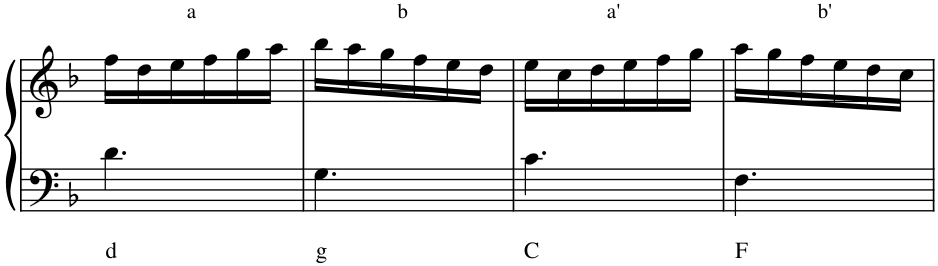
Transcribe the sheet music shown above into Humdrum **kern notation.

**kern	**text	**kern
*part1	*part1	*part1
*staff2	*staff2	*staff1
*I"Klavier	*	*
!!LO:PB:g=z
*clefF4	*	*clefG2
*k[b-]	*	*k[b-]
*M3/8	*	*M3/8
=16	=16	=16
!	!	!LO:TX:a:t=a
!	!LO:LY:b	!
4.d\	d	16ff\LL
.	.	16dd\
.	.	16ee\
.	.	16ff\
.	.	16gg\
.	.	16aa\JJ
=17	=17	=17
!	!	!LO:TX:a:t=b
!	!LO:LY:b	!
4.G\	g	16bb-\LL
.	.	16aa\
.	.	16gg\
.	.	16ff\
.	.	16ee\
.	.	16dd\JJ
=18	=18	=18
!	!	!LO:TX:a:t=a'
!	!LO:LY:b	!
4.c\	C	16ee\LL
.	.	16cc\
.	.	16dd\
.	.	16ee\
.	.	16ff\
.	.	16gg\JJ
=19	=19	=19
!	!	!LO:TX:a:t=b'
!	!LO:LY:b	!
4.F\	F	16aa\LL
.	.	16gg\
.	.	16ff\
.	.	16ee\
.	.	16dd\
.	.	16cc\JJ
=	=	=
*-	*-	*-
